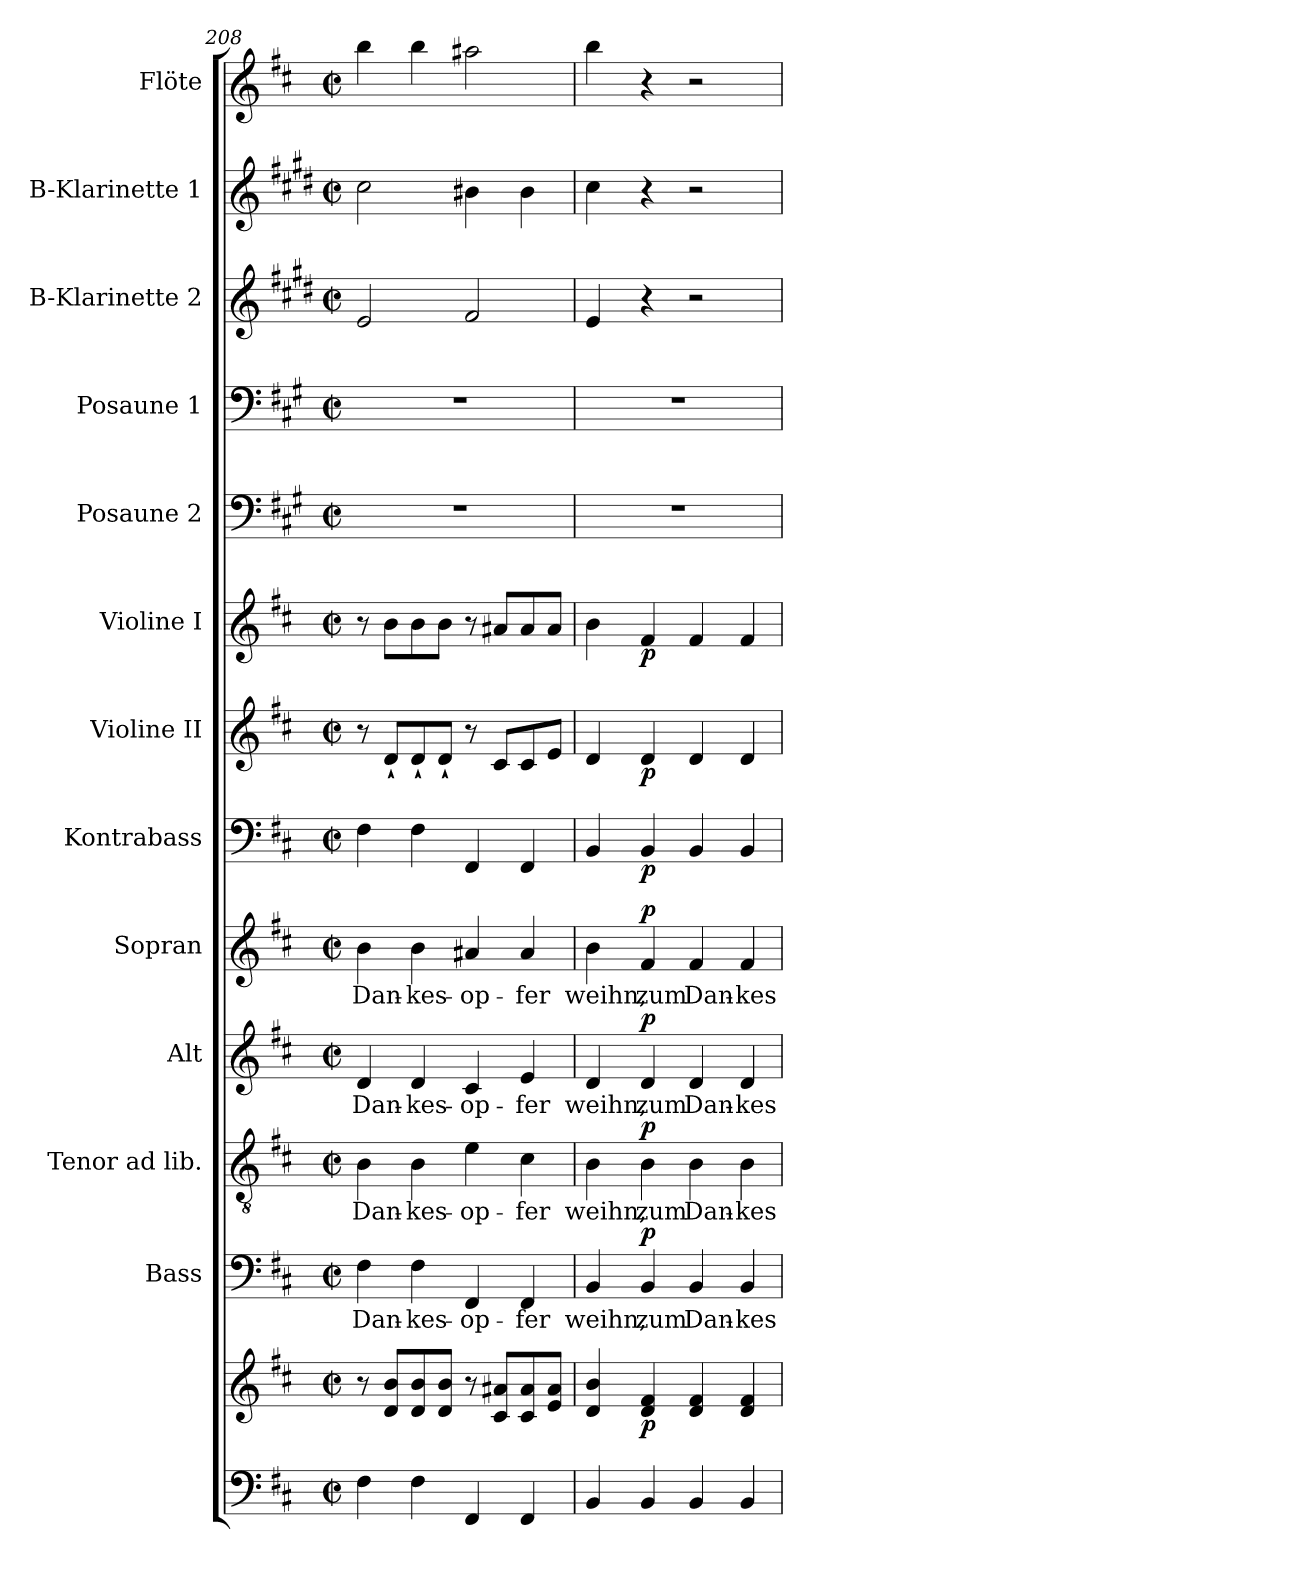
**kern	**kern	**dynam	**kern	**text	**dynam	**kern	**text	**dynam	**kern	**text	**dynam	**kern	**text	**dynam	**kern	**dynam	**kern	**dynam	**kern	**dynam	**kern	**kern	**kern	**kern	**kern
*part13	*part13	*part13	*part12	*part12	*part12	*part11	*part11	*part11	*part10	*part10	*part10	*part9	*part9	*part9	*part8	*part8	*part7	*part7	*part6	*part6	*part5	*part4	*part3	*part2	*part1
*staff14	*staff13	*staff13/14	*staff12	*staff12	*staff12	*staff11	*staff11	*staff11	*staff10	*staff10	*staff10	*staff9	*staff9	*staff9	*staff8	*staff8	*staff7	*staff7	*staff6	*staff6	*staff5	*staff4	*staff3	*staff2	*staff1
*	*	*	*I"Bass	*	*	*I"Tenor ad lib.	*	*	*I"Alt	*	*	*I"Sopran	*	*	*I"Kontrabass	*	*I"Violine II	*	*I"Violine I	*	*I"Posaune 2	*I"Posaune 1	*I"B-Klarinette 2	*I"B-Klarinette 1	*I"Flöte
*	*	*	*I'B.	*	*	*I'T.	*	*	*I'A.	*	*	*I'S.	*	*	*I'Kb.	*	*I'Vl. II	*	*I'Vl. I	*	*I'Pos 2	*I'Pos. 1	*I'B Kl. 2	*I'B Kl. 1	*I'Fl.
*clefF4	*clefG2	*	*clefF4	*	*	*clefGv2	*	*	*clefG2	*	*	*clefG2	*	*	*clefF4	*	*clefG2	*	*clefG2	*	*clefF4	*clefF4	*clefG2	*clefG2	*clefG2
*	*	*	*	*	*	*	*	*	*	*	*	*	*	*	*ITrd7c12	*	*	*	*	*	*ITrd4c7	*ITrd4c7	*ITrd1c2	*ITrd1c2	*
*k[f#c#]	*k[f#c#]	*	*k[f#c#]	*	*	*k[f#c#]	*	*	*k[f#c#]	*	*	*k[f#c#]	*	*	*k[f#c#]	*	*k[f#c#]	*	*k[f#c#]	*	*k[f#c#]	*k[f#c#]	*k[f#c#]	*k[f#c#]	*k[f#c#]
*D:	*D:	*	*D:	*	*	*D:	*	*	*D:	*	*	*D:	*	*	*D:	*	*D:	*	*D:	*	*D:	*D:	*D:	*D:	*D:
*M2/2	*M2/2	*	*M2/2	*	*	*M2/2	*	*	*M2/2	*	*	*M2/2	*	*	*M2/2	*	*M2/2	*	*M2/2	*	*M2/2	*M2/2	*M2/2	*M2/2	*M2/2
*met(c|)	*met(c|)	*	*met(c|)	*	*	*met(c|)	*	*	*met(c|)	*	*	*met(c|)	*	*	*met(c|)	*	*met(c|)	*	*met(c|)	*	*met(c|)	*met(c|)	*met(c|)	*met(c|)	*met(c|)
=208	=208	=208	=208	=208	=208	=208	=208	=208	=208	=208	=208	=208	=208	=208	=208	=208	=208	=208	=208	=208	=208	=208	=208	=208	=208
!	!	!	!	!LO:LY:b	!	!	!LO:LY:b	!	!	!LO:LY:b	!	!	!LO:LY:b	!	!	!	!	!	!	!	!	!	!	!	!
4F#\	8r	.	4F#\	Dan-	.	4B\	Dan-	.	4d/	Dan-	.	4b\	Dan-	.	4FF#\	.	8r	.	8r	.	1r	1r	2d/	2b\	4bb\
.	8d/ 8b/L	.	.	.	.	.	.	.	.	.	.	.	.	.	.	.	8d`</L	.	8b\L	.	.	.	.	.	.
!	!	!	!	!LO:LY:b	!	!	!LO:LY:b	!	!	!LO:LY:b	!	!	!LO:LY:b	!	!	!	!	!	!	!	!	!	!	!	!
4F#\	8d/ 8b/	.	4F#\	-kes-	.	4B\	-kes-	.	4d/	-kes-	.	4b\	-kes-	.	4FF#\	.	8d`</	.	8b\	.	.	.	.	.	4bb\
.	8d/ 8b/J	.	.	.	.	.	.	.	.	.	.	.	.	.	.	.	8d`</J	.	8b\J	.	.	.	.	.	.
!	!	!	!	!LO:LY:b	!	!	!LO:LY:b	!	!	!LO:LY:b	!	!	!LO:LY:b	!	!	!	!	!	!	!	!	!	!	!	!
4FF#/	8r	.	4FF#/	-op-	.	4e\	-op-	.	4c#/	-op-	.	4a#X/	-op-	.	4FFF#/	.	8r	.	8r	.	.	.	2e/	4a#X\	2aa#X\
.	8c#/ 8a#X/L	.	.	.	.	.	.	.	.	.	.	.	.	.	.	.	8c#/L	.	8a#X/L	.	.	.	.	.	.
!	!	!	!	!LO:LY:b	!	!	!LO:LY:b	!	!	!LO:LY:b	!	!	!LO:LY:b	!	!	!	!	!	!	!	!	!	!	!	!
4FF#/	8c#/ 8a#/	.	4FF#/	-fer	.	4c#\	-fer	.	4e/	-fer	.	4a#/	-fer	.	4FFF#/	.	8c#/	.	8a#/	.	.	.	.	4a#\	.
.	8e/ 8a#/J	.	.	.	.	.	.	.	.	.	.	.	.	.	.	.	8e/J	.	8a#/J	.	.	.	.	.	.
!!LO:PB:g=z
=209	=209	=209	=209	=209	=209	=209	=209	=209	=209	=209	=209	=209	=209	=209	=209	=209	=209	=209	=209	=209	=209	=209	=209	=209	=209
!	!	!	!	!LO:LY:b	!	!	!LO:LY:b	!	!	!LO:LY:b	!	!	!LO:LY:b	!	!	!	!	!	!	!	!	!	!	!	!
4BB/	4d/ 4b/	.	4BB/	weihn,	.	4B\	weihn,	.	4d/	weihn,	.	4b\	weihn,	.	4BBB/	.	4d/	.	4b\	.	1r	1r	4d/	4b\	4bb\
!	!	!LO:DY:b	!	!LO:LY:b	!LO:DY:a	!	!LO:LY:b	!LO:DY:a	!	!LO:LY:b	!LO:DY:a	!	!LO:LY:b	!LO:DY:a	!	!LO:DY:b	!	!LO:DY:b	!	!LO:DY:b	!	!	!	!	!
4BB/	4d/ 4f#/	p	4BB/	zum	p	4B\	zum	p	4d/	zum	p	4f#/	zum	p	4BBB/	p	4d/	p	4f#/	p	.	.	4r	4r	4r
!	!	!	!	!LO:LY:b	!	!	!LO:LY:b	!	!	!LO:LY:b	!	!	!LO:LY:b	!	!	!	!	!	!	!	!	!	!	!	!
4BB/	4d/ 4f#/	.	4BB/	Dan-	.	4B\	Dan-	.	4d/	Dan-	.	4f#/	Dan-	.	4BBB/	.	4d/	.	4f#/	.	.	.	2r	2r	2r
!	!	!	!	!LO:LY:b	!	!	!LO:LY:b	!	!	!LO:LY:b	!	!	!LO:LY:b	!	!	!	!	!	!	!	!	!	!	!	!
4BB/	4d/ 4f#/	.	4BB/	-kes-	.	4B\	-kes-	.	4d/	-kes-	.	4f#/	-kes-	.	4BBB/	.	4d/	.	4f#/	.	.	.	.	.	.
=	=	=	=	=	=	=	=	=	=	=	=	=	=	=	=	=	=	=	=	=	=	=	=	=	=
*-	*-	*-	*-	*-	*-	*-	*-	*-	*-	*-	*-	*-	*-	*-	*-	*-	*-	*-	*-	*-	*-	*-	*-	*-	*-
